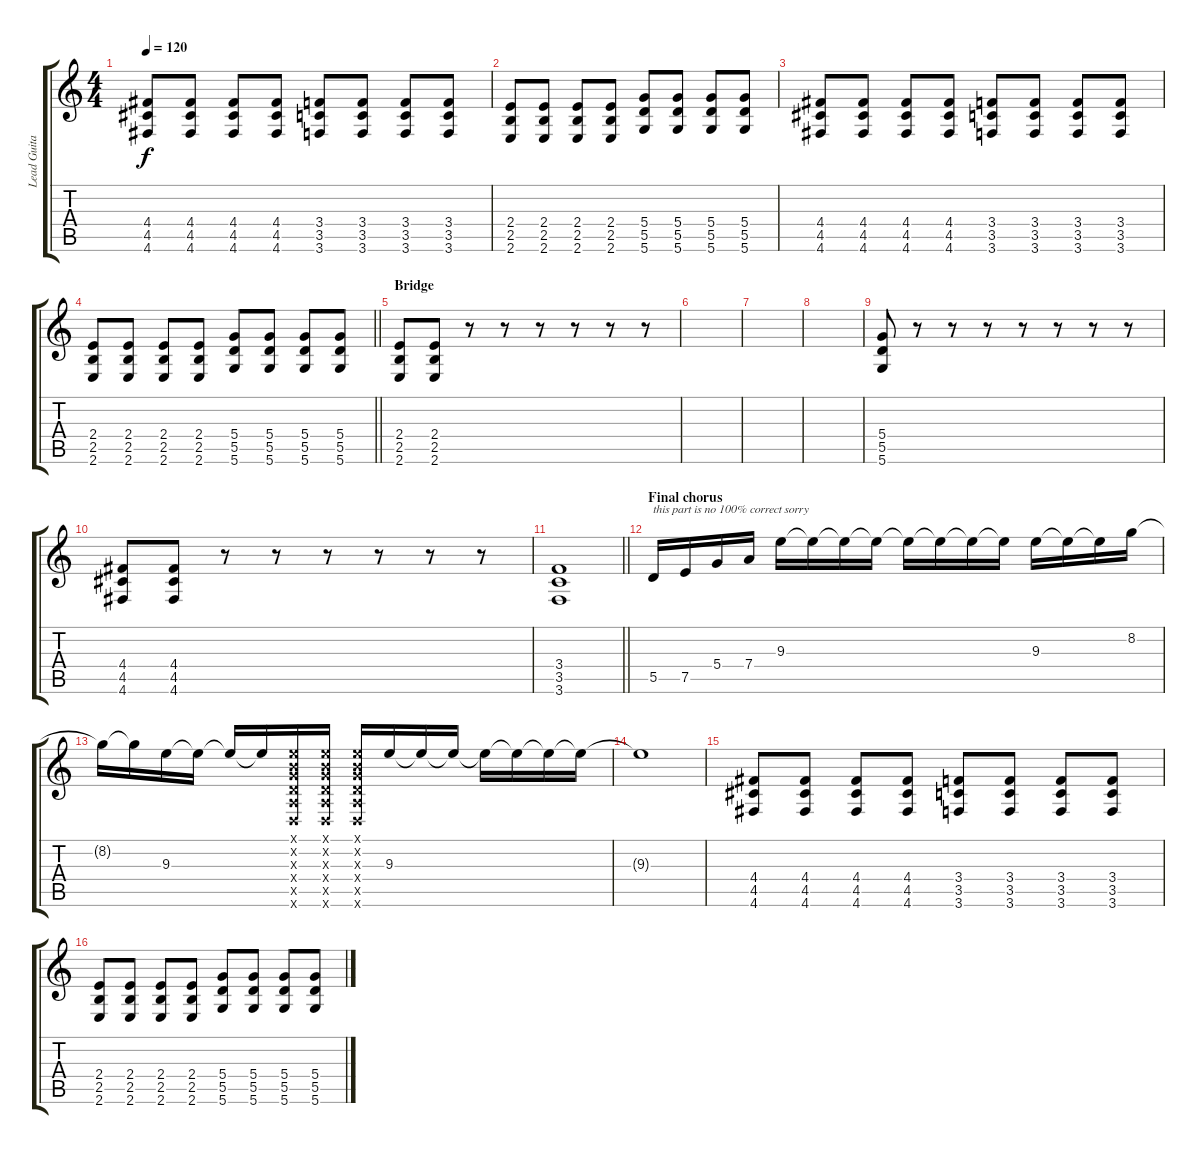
\track ("Lead Guitar(Joe Trohman)" "Lead Guita") {instrument overdrivenguitar}
\staff {score tabs}
\tuning (E4 B3 G3 D3 A2 D2) {hide}
\ts (4 4)
\tempo 120
\clef g2
\ks c
(4.4 4.5 4.6).8{dy f} (4.4 4.5 4.6).8 (4.4 4.5 4.6).8 (4.4 4.5 4.6).8 (3.4 3.5 3.6).8 (3.4 3.5 3.6).8 (3.4 3.5 3.6).8 (3.4 3.5 3.6).8 |
(2.4 2.5 2.6).8 (2.4 2.5 2.6).8 (2.4 2.5 2.6).8 (2.4 2.5 2.6).8 (5.4 5.5 5.6).8 (5.4 5.5 5.6).8 (5.4 5.5 5.6).8 (5.4 5.5 5.6).8 |
(4.4 4.5 4.6).8 (4.4 4.5 4.6).8 (4.4 4.5 4.6).8 (4.4 4.5 4.6).8 (3.4 3.5 3.6).8 (3.4 3.5 3.6).8 (3.4 3.5 3.6).8 (3.4 3.5 3.6).8 |
\barLineRight lightlight
(2.4 2.5 2.6).8 (2.4 2.5 2.6).8 (2.4 2.5 2.6).8 (2.4 2.5 2.6).8 (5.4 5.5 5.6).8 (5.4 5.5 5.6).8 (5.4 5.5 5.6).8 (5.4 5.5 5.6).8 |
\section ("" "Bridge")
(2.4 2.5 2.6).8 (2.4 2.5 2.6).8 r.8 r.8 r.8 r.8 r.8 r.8 |
|
|
|
(5.4 5.5 5.6).8 r.8 r.8 r.8 r.8 r.8 r.8 r.8 |
(4.4 4.5 4.6).8 (4.4 4.5 4.6).8 r.8 r.8 r.8 r.8 r.8 r.8 |
\barLineRight lightlight
(3.4 3.5 3.6).1 |
\section ("" "Final chorus")
5.5.16{txt "this part is no 100% correct sorry"} 7.5.16 5.4.16 7.4.16 9.3.16 9.3{t}.16 9.3{t}.16 9.3{t}.16 9.3{t}.16 9.3{t}.16 9.3{t}.16 9.3{t}.16 9.3.16 9.3{t}.16 9.3{t}.16 8.2.16 |
8.2{t}.16 8.2{t}.16 9.3.16 9.3{t}.16 9.3{t}.16 9.3{t}.16 (0.1{x} 0.2{x} 0.3{x} 0.4{x} 0.5{x} 0.6{x}).16 (0.1{x} 0.2{x} 0.3{x} 0.4{x} 0.5{x} 0.6{x}).16 (0.1{x} 0.2{x} 0.3{x} 0.4{x} 0.5{x} 0.6{x}).16 9.3.16 9.3{t}.16 9.3{t}.16 9.3{t}.16 9.3{t}.16 9.3{t}.16 9.3{t}.16 |
9.3{t}.1 |
(4.4 4.5 4.6).8 (4.4 4.5 4.6).8 (4.4 4.5 4.6).8 (4.4 4.5 4.6).8 (3.4 3.5 3.6).8 (3.4 3.5 3.6).8 (3.4 3.5 3.6).8 (3.4 3.5 3.6).8 |
(2.4 2.5 2.6).8 (2.4 2.5 2.6).8 (2.4 2.5 2.6).8 (2.4 2.5 2.6).8 (5.4 5.5 5.6).8 (5.4 5.5 5.6).8 (5.4 5.5 5.6).8 (5.4 5.5 5.6).8
